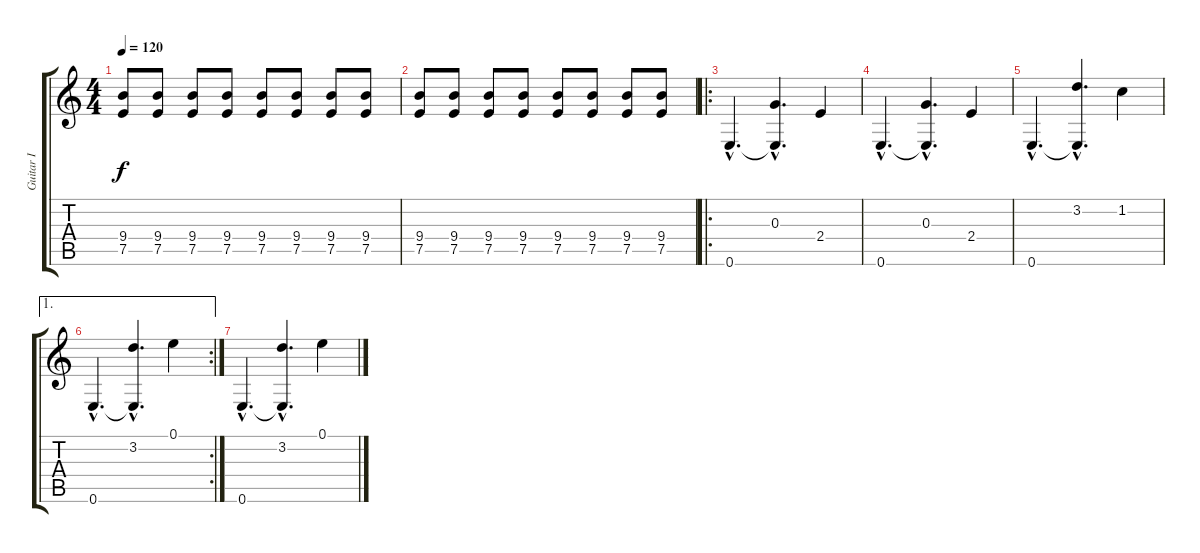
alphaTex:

\track ("Guitar I" "Guitar I") {instrument distortionguitar}
\staff {score tabs}
\tuning (E4 B3 G3 D3 A2 E2) {hide}
\ts (4 4)
\tempo 120
\clef g2
\ks c
(9.4 7.5).8{dy f} (9.4 7.5).8 (9.4 7.5).8 (9.4 7.5).8 (9.4 7.5).8 (9.4 7.5).8 (9.4 7.5).8 (9.4 7.5).8 |
(9.4 7.5).8 (9.4 7.5).8 (9.4 7.5).8 (9.4 7.5).8 (9.4 7.5).8 (9.4 7.5).8 (9.4 7.5).8 (9.4 7.5).8 |
\ro
0.6{hac}.4{d} (0.3{hac} 0.6{hac t}).4{d} 2.4.4 |
0.6{hac}.4{d} (0.3{hac} 0.6{hac t}).4{d} 2.4.4 |
0.6{hac}.4{d} (3.2{hac} 0.6{hac t}).4{d} 1.2.4 |
\ae 1
\rc 2
0.6{hac}.4{d} (3.2{hac} 0.6{hac t}).4{d} 0.1.4 |
0.6{hac}.4{d} (3.2{hac} 0.6{hac t}).4{d} 0.1.4
